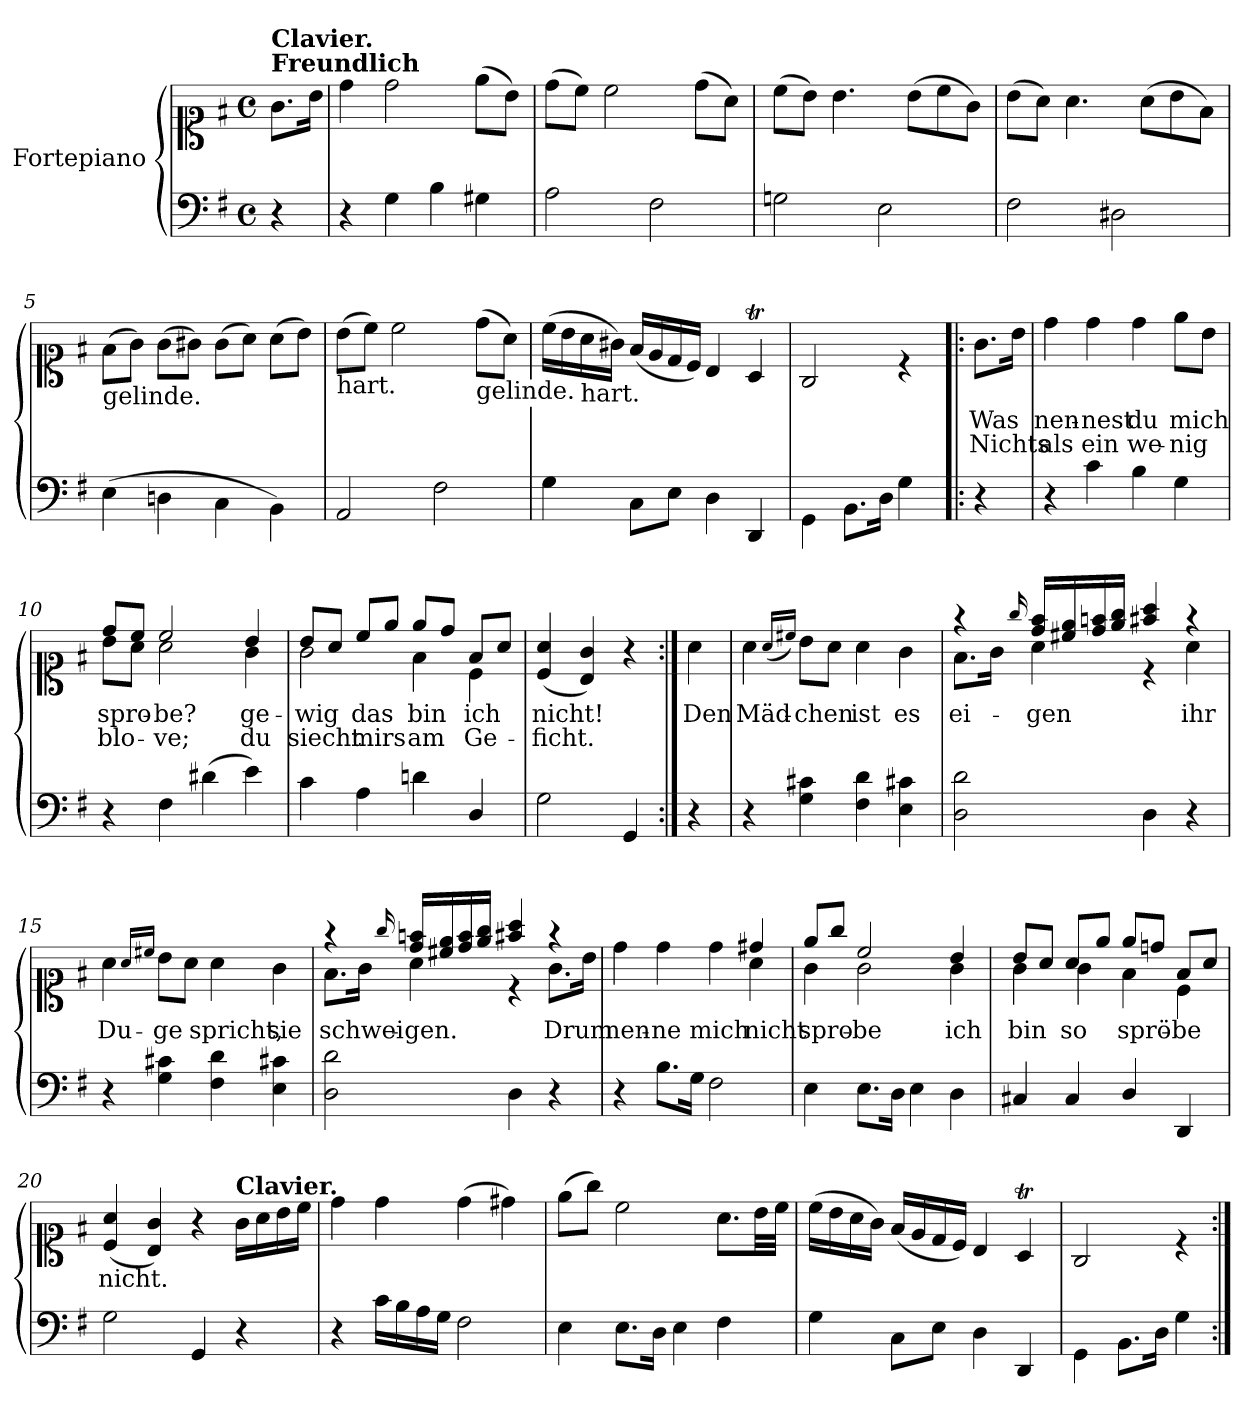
**kern	**kern	**text	**text
*part2	*part1	*part1	*part1
*staff2	*staff1	*staff1	*staff1
*I"Fortepiano	*I"Fortepiano	*	*
*clefF4	*clefC1	*	*
*k[f#]	*k[f#]	*	*
*G:	*G:	*	*
*M4/4	*M4/4	*	*
*met(c)	*met(c)	*	*
=	=	=	=
!	!LO:TX:a:B:t=Freundlich	!	!
!	!LO:TX:a:B:t=Clavier.	!	!
4r	8.g\L	.	.
.	16b\Jk	.	.
=1	=1	=1	=1
4r	4dd\	.	.
4G\	2dd\	.	.
4B\	.	.	.
4G#X\	(8ee\L	.	.
.	8b\J)	.	.
=2	=2	=2	=2
2A\	(8dd\L	.	.
.	8cc\J)	.	.
.	2cc\	.	.
2F#\	.	.	.
.	(8dd\L	.	.
.	8a\J)	.	.
=3	=3	=3	=3
2Gn\	(8cc\L	.	.
.	8b\J)	.	.
.	4.b\	.	.
2E\	.	.	.
.	(8b\L	.	.
.	8cc\	.	.
.	8g\J)	.	.
=4	=4	=4	=4
2F#\	(8b\L	.	.
.	8a\J)	.	.
.	4.a\	.	.
2D#X\	.	.	.
.	(8a\L	.	.
.	8b\	.	.
.	8f#\J)	.	.
=5	=5	=5	=5
!	!LO:TX:b:t=gelinde.	!	!
(4E\	(8f#\L	.	.
.	8g\J)	.	.
4Dn\	(8g\L	.	.
.	8g#X\J)	.	.
4C\	(8g#\L	.	.
.	8a\J)	.	.
4BB\)	(8a\L	.	.
.	8b\J)	.	.
=6	=6	=6	=6
!	!LO:TX:b:t=hart.	!	!
2AA/	(8b\L	.	.
.	8cc\J)	.	.
.	2cc\	.	.
2F#\	.	.	.
!	!LO:TX:b:t=gelinde.	!	!
.	(8dd\L	.	.
.	8a\J)	.	.
=7	=7	=7	=7
4G\	(16cc\LL	.	.
.	16b\	.	.
!	!LO:TX:b:t=hart.	!	!
.	16a\	.	.
.	16g#X\JJ)	.	.
8C\L	(<16f#/LL	.	.
.	16e/	.	.
8E\J	16d/	.	.
.	16c/JJ)	.	.
4D\	4B/	.	.
4DD/	4AT/	.	.
=	=	=	=
4GG\	2G/	.	.
8.BB\L	.	.	.
16D\Jk	.	.	.
4G\	4rc	.	.
=8!|:	=8!|:	=8!|:	=8!|:
4r	8.g\L	Was	Nichts
.	16b\Jk	.	.
=9	=9	=9	=9
4r	4dd\	nen-	als
4c\	4dd\	-nest	ein
4B\	4dd\	du	we-
4G\	8ee\L	mich	-nig
.	8b\J	.	.
=10	=10	=10	=10
*	*^	*	*
4r	8dd/L	8b\L	spro-	blo-
.	8cc/J	8a\J	.	.
4F#\	2cc/	2a\	-be?	-ve;
(4d#X\	.	.	.	.
4e\)	4b/	4g\	ge-	du
=11	=11	=11	=11	=11
4c\	8b/L	2g\	-wig	siecht
.	8a/J	.	.	.
4A\	8cc/L	.	das	mirs
.	8ee/J	.	.	.
4dn\	8ee/L	4f#\	bin	am
.	8dd/J	.	.	.
4D/	8f#/L	4c\	ich	Ge-
.	8a/J	.	.	.
*	*v	*v	*	*
=	=	=	=
2G\	(>4c/ 4a/	nicht!	-ficht.
.	4B/ 4g/)	.	.
4GG/	4r	.	.
=12:|!	=12:|!	=12:|!	=12:|!
4r	4a\	Den	.
=13	=13	=13	=13
4r	4a\	Mäd-	.
.	(>16qqa/LL	.	.
.	16qqcc#X/JJ)	.	.
4G\ 4c#X\	8b\L	-chen	.
.	8a\J	.	.
4F#\ 4d\	4a\	ist	.
4E\ 4c#X\	4g\	es	.
=14	=14	=14	=14
*	*^	*	*
2D\ 2d\	8.f#\L	4rff	ei-	.
.	16g\Jk	.	.	.
.	16qqgg/	.	.	.
.	16dd/ 16ff#/LL	4a\	-gen	.
.	16cc#X/ 16ee/	.	.	.
.	16dd/ 16ffn/	.	.	.
.	16ee/ 16gg/JJ	.	.	.
4D\	4ff#X/ 4aa/	4r	.	.
4r	4a\	4rff	ihr	.
*	*v	*v	*	*
=15	=15	=15	=15
4r	4a\	Du-	.
.	16qqa/LL	.	.
.	16qqcc#X/JJ	.	.
4G\ 4c#X\	8b\L	-ge	.
.	8a\J	.	.
4F#\ 4d\	4a\	spricht,	.
4E\ 4c#X\	4g\	sie	.
=16	=16	=16	=16
*	*^	*	*
2D\ 2d\	8.f#\L	4rff	schwei-	.
.	16g\Jk	.	.	.
.	16qqgg/	.	.	.
.	16dd/ 16ffn/LL	4a\	-gen.	.
.	16cc#X/ 16ee/	.	.	.
.	16dd/ 16ff/	.	.	.
.	16ee/ 16gg/JJ	.	.	.
4D\	4ff#X/ 4aa/	4r	.	.
4r	8.g\L	4rff	Drum	.
.	16b\Jk	.	.	.
=17	=17	=17	=17	=17
4r	4dd\	2ryy	nen-	.
8.B\L	4dd\	.	-ne	.
16G\Jk	.	.	.	.
2F#\	4dd\	4ryy	mich	.
.	4dd#X/	4a\	nicht	.
=18	=18	=18	=18	=18
4E\	8ee/L	4g\	spro-	.
.	8gg/J	.	.	.
8.E\L	2cc/	2g\	-be	.
16D\Jk	.	.	.	.
4E\	.	.	.	.
4D\	4b/	4g\	ich	.
=19	=19	=19	=19	=19
4C#X/	8b/L	4g\	bin	.
.	8a/J	.	.	.
4C#/	8a/L	4g\	so	.
.	8ee/J	.	.	.
4D/	8ee/L	4f#\	sprö-	.
.	8ddn/J	.	.	.
4DD/	8f#/L	4c\	-be	.
.	8a/J	.	.	.
*	*v	*v	*	*
=20	=20	=20	=20
2G\	(>4c/ 4a/	nicht.	.
.	4B/ 4g/)	.	.
4GG/	4r	.	.
!	!LO:TX:a:B:t=Clavier.	!	!
4r	16g\LL	.	.
.	16a\	.	.
.	16b\	.	.
.	16cc\JJ	.	.
=21	=21	=21	=21
4r	4dd\	.	.
16c\LL	4dd\	.	.
16B\	.	.	.
16A\	.	.	.
16G\JJ	.	.	.
2F#\	(4dd\	.	.
.	4dd#X\)	.	.
=22	=22	=22	=22
4E\	(8ee\L	.	.
.	8gg\J)	.	.
8.E\L	2cc\	.	.
16D\Jk	.	.	.
4E\	.	.	.
4F#\	8.a\L	.	.
.	32b\LL	.	.
.	32cc\JJJ	.	.
=23	=23	=23	=23
4G\	(16cc\LL	.	.
.	16b\	.	.
.	16a\	.	.
.	16g\JJ)	.	.
8C\L	(16f#/LL	.	.
.	16e/	.	.
8E\J	16d/	.	.
.	16c/JJ)	.	.
4D\	4B/	.	.
4DD/	4AT/	.	.
=24	=24	=24	=24
4GG\	2G/	.	.
8.BB\L	.	.	.
16D\Jk	.	.	.
4G\	4rc	.	.
=:|!	=:|!	=:|!	=:|!
*-	*-	*-	*-
